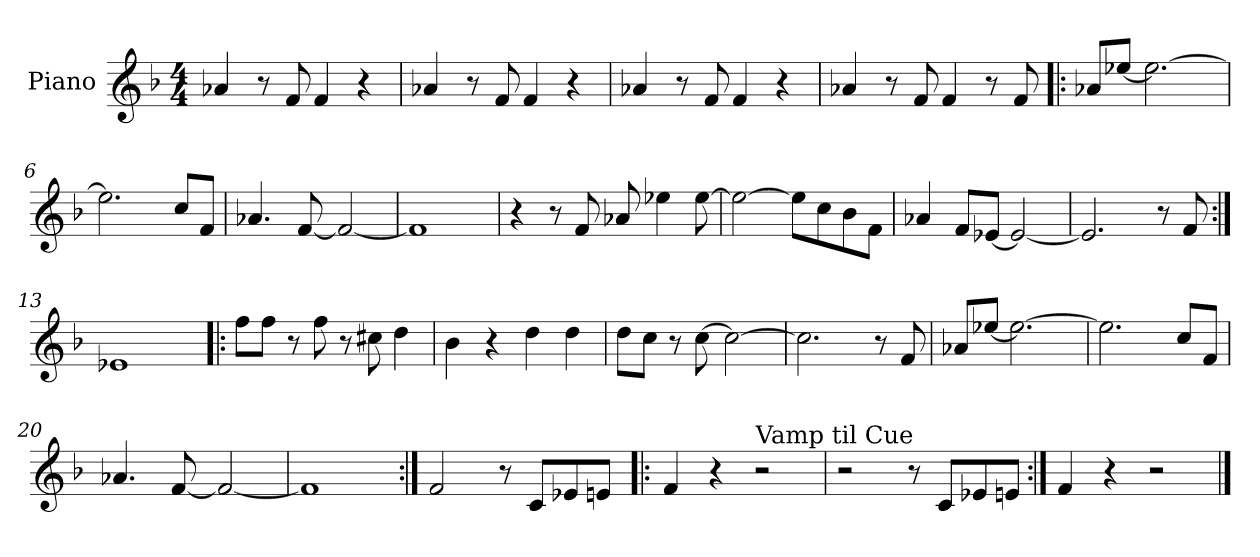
**kern
*part1
*staff1
*I"Piano
*I'Pno
*clefG2
*k[b-]
*F:
*M4/4
=1
4a-X/
8r
8f/
4f/
4r
=2
4a-X/
8r
8f/
4f/
4r
=3
4a-X/
8r
8f/
4f/
4r
=4
4a-X/
8r
8f/
4f/
8r
8f/
!!LO:LB:g=z
=5!|:
8a-X/L
[8ee-X/J
2.ee-\_
=6
2.ee-\]
8cc/L
8f/J
=7
4.a-X/
[8f/
2f/_
=8
1f]
!!LO:LB:g=z
=9
4r
8r
8f/
8a-X/
4ee-X\
[8ee-\
=10
2ee-\_
8ee-\L]
8cc\
8b-\
8f\J
=11
4a-X/
8f/L
[8e-X/J
2e-/_
=12
2.e-/]
8r
8f/
=13:|!
1e-X
!!LO:LB:g=z
=14!|:
8ff\L
8ff\J
8r
8ff\
8r
8cc#X\
4dd\
=15
4b-\
4r
4dd\
4dd\
=16
8dd\L
8cc\J
8r
[8cc\
2cc\_
=17
2.cc\]
8r
8f/
!!LO:LB:g=z
=18
8a-X/L
[8ee-X/J
2.ee-\_
=19
2.ee-\]
8cc/L
8f/J
=20
4.a-X/
[8f/
2f/_
=21
1f]
!!LO:LB:g=z
=22:|!
2f/
8r
8c/L
8e-X/
8en/J
=23!|:
4f/
4r
!LO:TX:a:t=Vamp til Cue
2r
=24
2r
8r
8c/L
8e-X/
8en/J
=25:|!
4f/
4r
2r
==
*-
